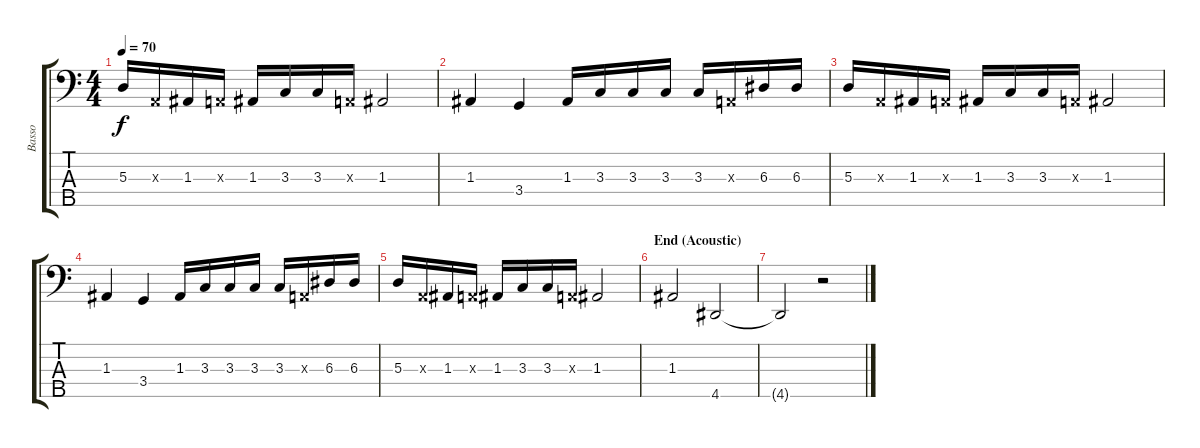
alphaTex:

\track ("Basso" "Basso") {instrument electricbassfinger}
\staff {score tabs}
\tuning (G2 D2 A1 E1 B0) {hide}
\ts (4 4)
\tempo 70
\clef f4
\ks c
5.3.16{dy f} 0.3{x}.16 1.3.16 0.3{x}.16 1.3.16 3.3.16 3.3.16 0.3{x}.16 1.3.2 |
1.3.4 3.4.4 1.3.16 3.3.16 3.3.16 3.3.16 3.3.16 0.3{x}.16 6.3.16 6.3.16 |
5.3.16 0.3{x}.16 1.3.16 0.3{x}.16 1.3.16 3.3.16 3.3.16 0.3{x}.16 1.3.2 |
1.3.4 3.4.4 1.3.16 3.3.16 3.3.16 3.3.16 3.3.16 0.3{x}.16 6.3.16 6.3.16 |
5.3.16 0.3{x}.16 1.3.16 0.3{x}.16 1.3.16 3.3.16 3.3.16 0.3{x}.16 1.3.2 |
\section ("" "End (Acoustic)")
1.3.2 4.5.2 |
4.5{t}.2 r.2
